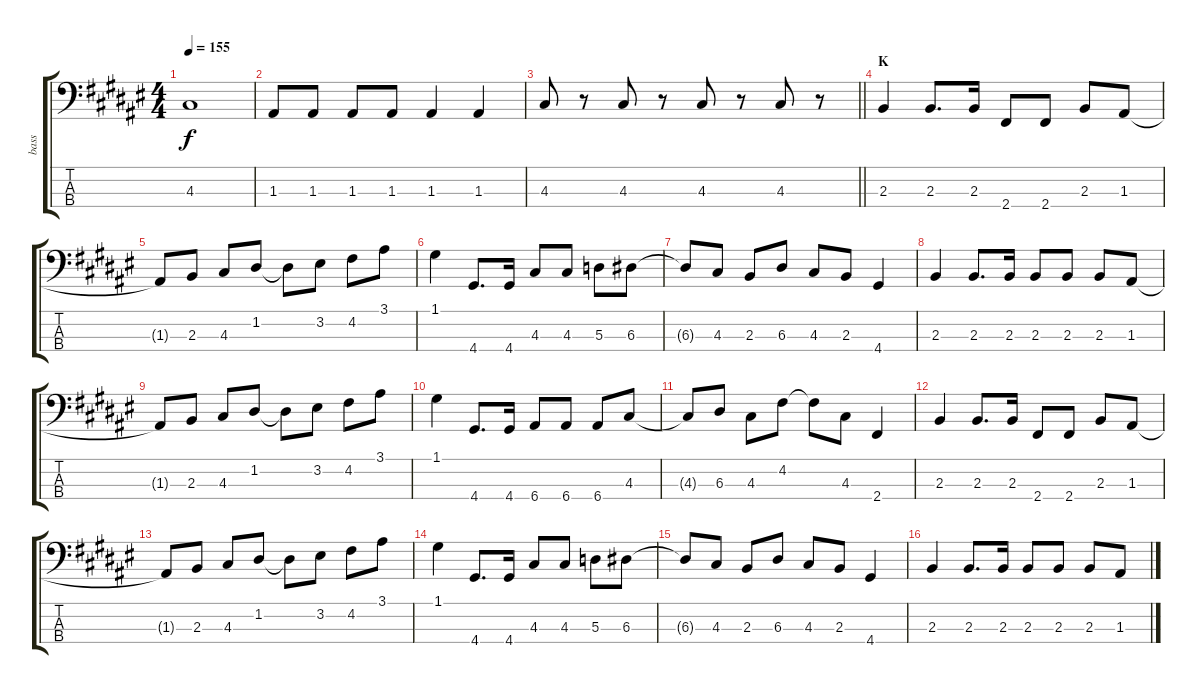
\track ("bass" "bass") {instrument electricbassfinger}
\staff {score tabs}
\tuning (G2 D2 A1 E1) {hide}
\ts (4 4)
\tempo 155
\clef f4
\ks f#
4.3.1{dy f} |
1.3.8 1.3.8 1.3.8 1.3.8 1.3.4 1.3.4 |
\barLineRight lightlight
4.3.8 r.8 4.3.8 r.8 4.3.8 r.8 4.3.8 r.8 |
\section ("" "K")
2.3.4 2.3.8{d} 2.3.16 2.4.8 2.4.8 2.3.8 1.3.8 |
1.3{t}.8 2.3.8 4.3.8 1.2.8 1.2{t}.8 3.2.8 4.2.8 3.1.8 |
1.1.4 4.4.8{d} 4.4.16 4.3.8 4.3.8 5.3.8 6.3.8 |
6.3{t}.8 4.3.8 2.3.8 6.3.8 4.3.8 2.3.8 4.4.4 |
2.3.4 2.3.8{d} 2.3.16 2.3.8 2.3.8 2.3.8 1.3.8 |
1.3{t}.8 2.3.8 4.3.8 1.2.8 1.2{t}.8 3.2.8 4.2.8 3.1.8 |
1.1.4 4.4.8{d} 4.4.16 6.4.8 6.4.8 6.4.8 4.3.8 |
4.3{t}.8 6.3.8 4.3.8 4.2.8 4.2{t}.8 4.3.8 2.4.4 |
2.3.4 2.3.8{d} 2.3.16 2.4.8 2.4.8 2.3.8 1.3.8 |
1.3{t}.8 2.3.8 4.3.8 1.2.8 1.2{t}.8 3.2.8 4.2.8 3.1.8 |
1.1.4 4.4.8{d} 4.4.16 4.3.8 4.3.8 5.3.8 6.3.8 |
6.3{t}.8 4.3.8 2.3.8 6.3.8 4.3.8 2.3.8 4.4.4 |
2.3.4 2.3.8{d} 2.3.16 2.3.8 2.3.8 2.3.8 1.3.8
